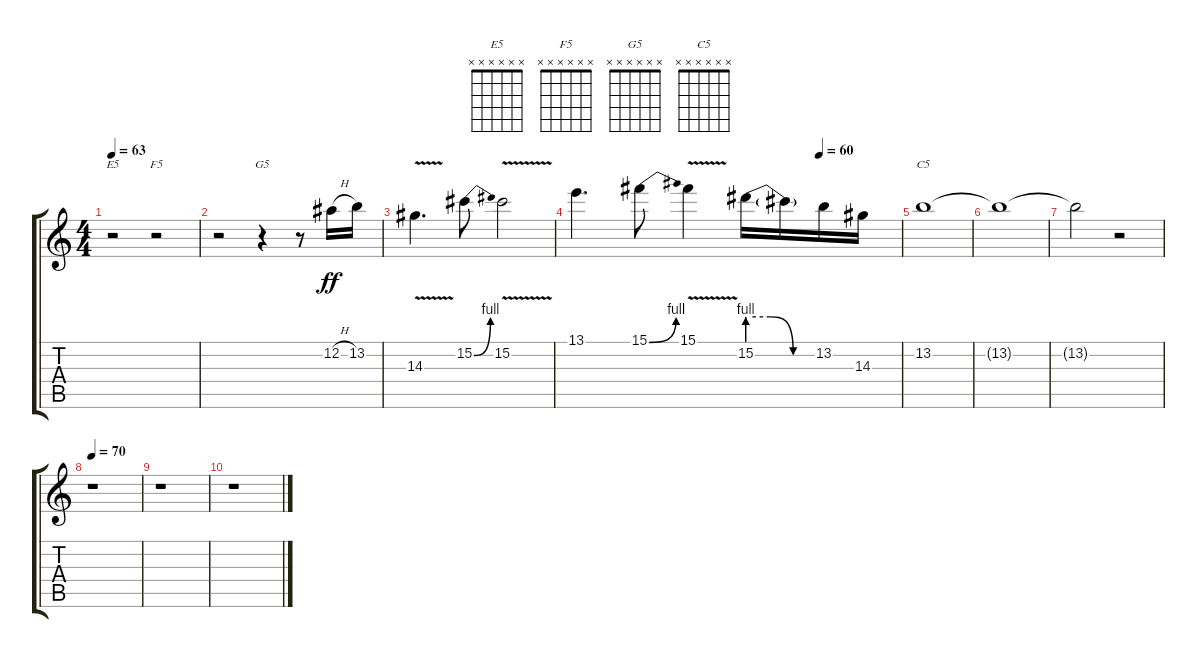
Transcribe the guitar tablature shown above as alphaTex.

\track "" {instrument overdrivenguitar}
\staff {score tabs}
\tuning (Eb4 Bb3 Gb3 Db3 Ab2 Eb2) {hide}
\chord ("E5" x x x x x x)
\chord ("F5" x x x x x x)
\chord ("G5" x x x x x x)
\chord ("C5" x x x x x x)
\ts (4 4)
\tempo 63
\clef g2
\ks c
r.2{ch "E5" dy ff} r.2{ch "F5"} |
r.2 r.4{ch "G5"} r.8 12.2{h}.16 13.2.16 |
14.3{v}.4{d} 15.2{be (bend 0 0 60 4)}.8 15.2{v}.2 |
\tempo (60 0.75)
13.1.4{d} 15.1{be (bend 0 0 60 4)}.8 15.1{v}.4 15.2{be (custom 0 4 20 4 40 0 60 0)}.16 15.2{t}.16 13.2.16 14.3.16 |
13.2.1{ch "C5"} |
13.2{t}.1 |
13.2{t}.2 r.2 |
\tempo 70
r.1 |
r.1 |
r.1
